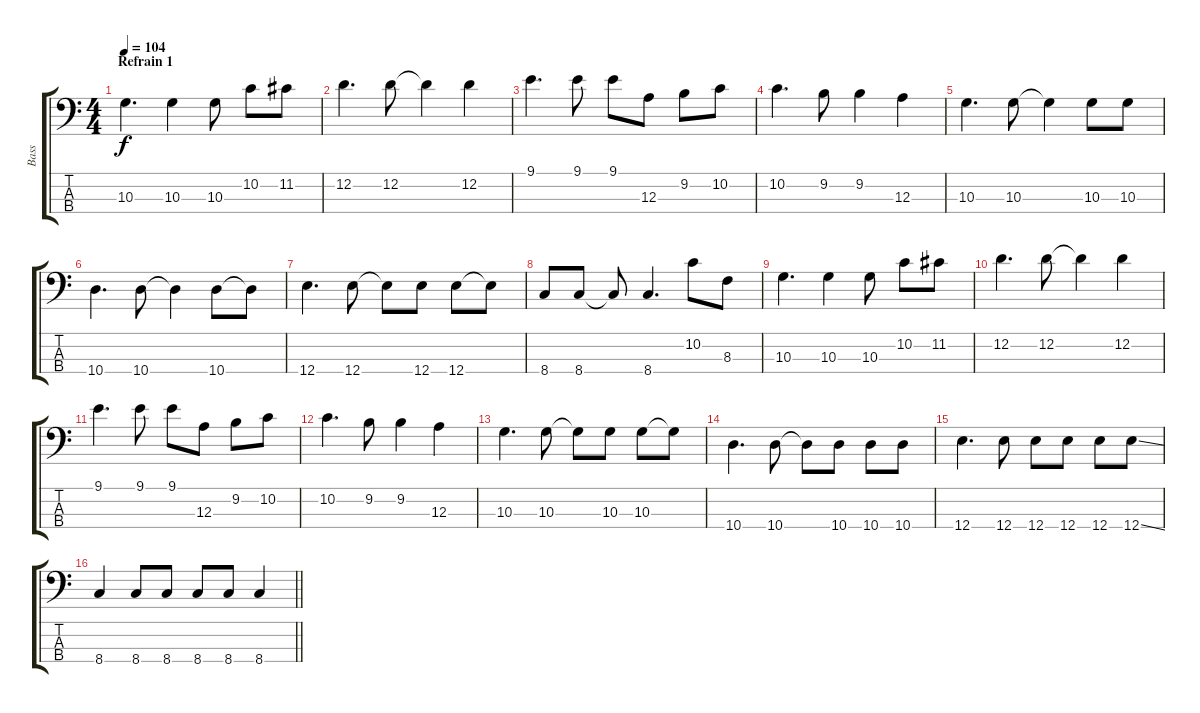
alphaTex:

\track ("Bass" "Bass") {instrument electricbassfinger}
\staff {score tabs}
\tuning (G2 D2 A1 E1) {hide}
\ts (4 4)
\section ("" "Refrain 1")
\tempo 104
\clef f4
\ks c
10.3.4{d dy f} 10.3.4 10.3.8 10.2.8 11.2.8 |
12.2.4{d} 12.2.8 12.2{t}.4 12.2.4 |
9.1.4{d} 9.1.8 9.1.8 12.3.8 9.2.8 10.2.8 |
10.2.4{d} 9.2.8 9.2.4 12.3.4 |
10.3.4{d} 10.3.8 10.3{t}.4 10.3.8 10.3.8 |
10.4.4{d} 10.4.8 10.4{t}.4 10.4.8 10.4{t}.8 |
12.4.4{d} 12.4.8 12.4{t}.8 12.4.8 12.4.8 12.4{t}.8 |
8.4.8 8.4.8 8.4{t}.8 8.4.4{d} 10.2.8 8.3.8 |
10.3.4{d} 10.3.4 10.3.8 10.2.8 11.2.8 |
12.2.4{d} 12.2.8 12.2{t}.4 12.2.4 |
9.1.4{d} 9.1.8 9.1.8 12.3.8 9.2.8 10.2.8 |
10.2.4{d} 9.2.8 9.2.4 12.3.4 |
10.3.4{d} 10.3.8 10.3{t}.8 10.3.8 10.3.8 10.3{t}.8 |
10.4.4{d} 10.4.8 10.4{t}.8 10.4.8 10.4.8 10.4.8 |
12.4.4{d} 12.4.8 12.4.8 12.4.8 12.4.8 12.4{ss}.8 |
\barLineRight lightlight
8.4.4 8.4.8 8.4.8 8.4.8 8.4.8 8.4.4
